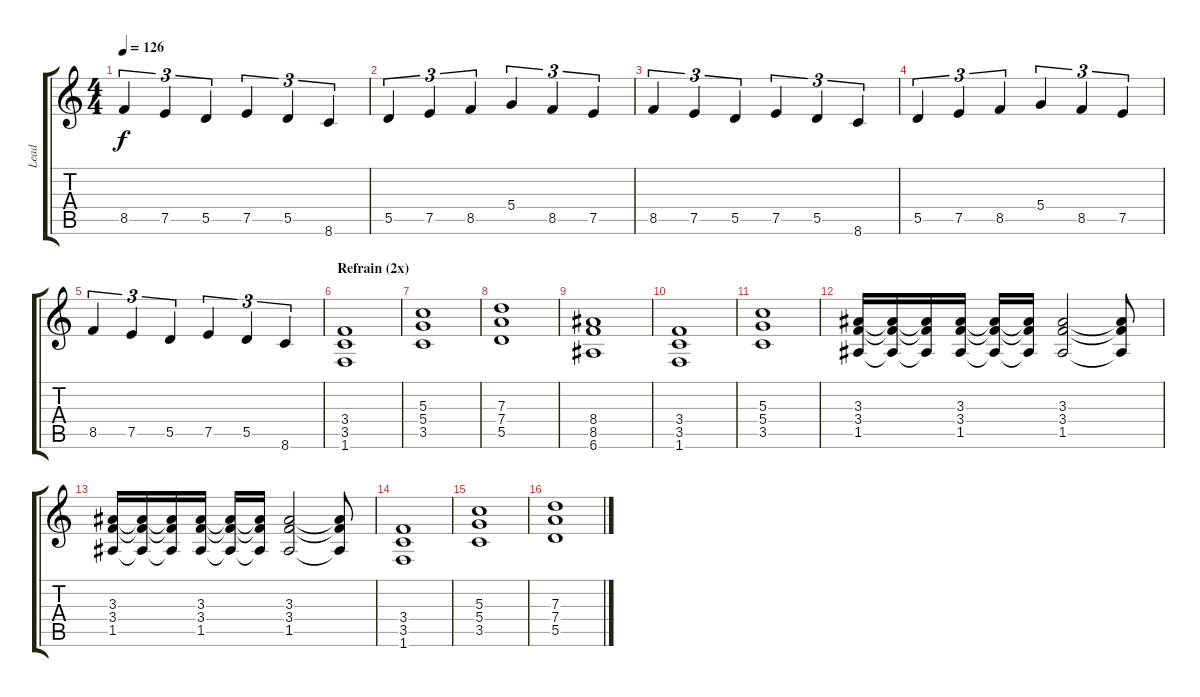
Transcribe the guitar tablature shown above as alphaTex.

\track ("Lead" "Lead") {instrument distortionguitar}
\staff {score tabs}
\tuning (E4 B3 G3 D3 A2 E2) {hide}
\ts (4 4)
\tempo 126
\clef g2
\ks c
8.5.4{tu (3 2) dy f} 7.5.4{tu (3 2)} 5.5.4{tu (3 2)} 7.5.4{tu (3 2)} 5.5.4{tu (3 2)} 8.6.4{tu (3 2)} |
5.5.4{tu (3 2)} 7.5.4{tu (3 2)} 8.5.4{tu (3 2)} 5.4.4{tu (3 2)} 8.5.4{tu (3 2)} 7.5.4{tu (3 2)} |
8.5.4{tu (3 2)} 7.5.4{tu (3 2)} 5.5.4{tu (3 2)} 7.5.4{tu (3 2)} 5.5.4{tu (3 2)} 8.6.4{tu (3 2)} |
5.5.4{tu (3 2)} 7.5.4{tu (3 2)} 8.5.4{tu (3 2)} 5.4.4{tu (3 2)} 8.5.4{tu (3 2)} 7.5.4{tu (3 2)} |
8.5.4{tu (3 2)} 7.5.4{tu (3 2)} 5.5.4{tu (3 2)} 7.5.4{tu (3 2)} 5.5.4{tu (3 2)} 8.6.4{tu (3 2)} |
\section ("" "Refrain (2x)")
(3.4 3.5 1.6).1 |
(5.3 5.4 3.5).1 |
(7.3 7.4 5.5).1 |
(8.4 8.5 6.6).1 |
(3.4 3.5 1.6).1 |
(5.3 5.4 3.5).1 |
(3.3 3.4 1.5).16 (3.3{t} 3.4{t} 1.5{t}).16 (3.3{t} 3.4{t} 1.5{t}).16 (3.3 3.4 1.5).16 (3.3{t} 3.4{t} 1.5{t}).16 (3.3{t} 3.4{t} 1.5{t}).16 (3.3 3.4 1.5).2 (3.3{t} 3.4{t} 1.5{t}).8 |
(3.3 3.4 1.5).16 (3.3{t} 3.4{t} 1.5{t}).16 (3.3{t} 3.4{t} 1.5{t}).16 (3.3 3.4 1.5).16 (3.3{t} 3.4{t} 1.5{t}).16 (3.3{t} 3.4{t} 1.5{t}).16 (3.3 3.4 1.5).2 (3.3{t} 3.4{t} 1.5{t}).8 |
(3.4 3.5 1.6).1 |
(5.3 5.4 3.5).1 |
(7.3 7.4 5.5).1
